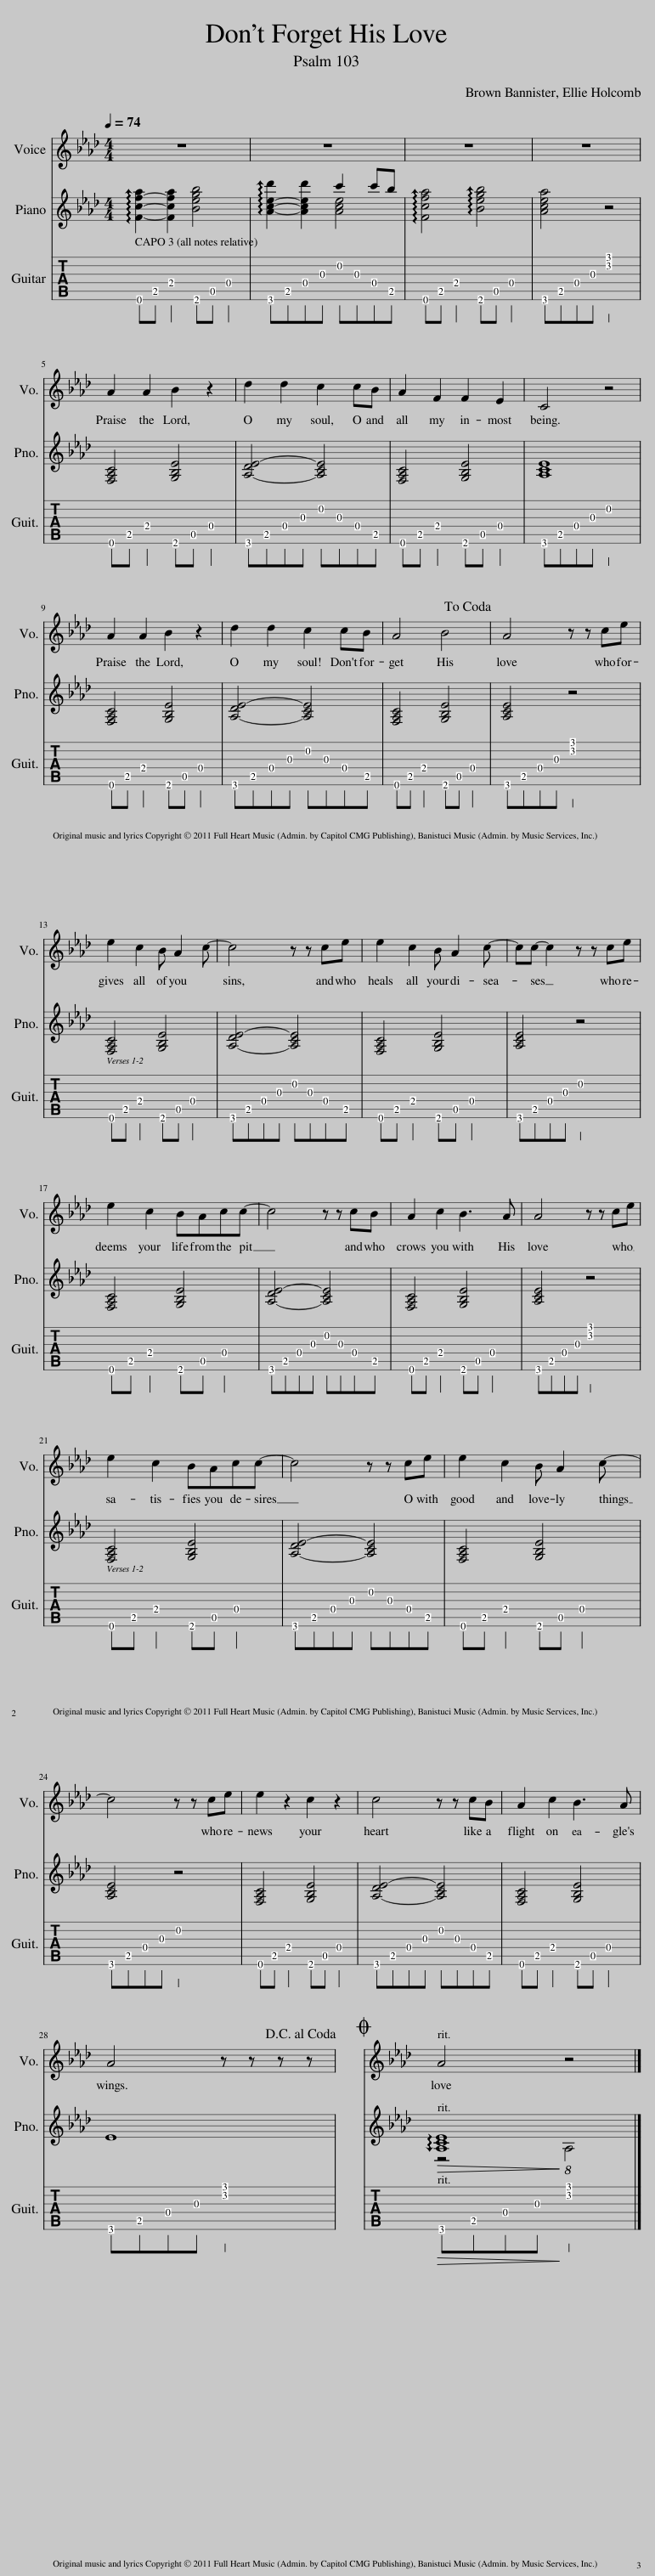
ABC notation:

X:1
%%score 1 ( 2 3 4 ) 5
L:1/8
Q:1/4=74
M:4/4
I:linebreak $
K:Ab
V:1 treble
V:2 treble
V:3 treble
V:4 treble
V:5 tab transpose=1 stafflines=6 strings=E2,A2,D3,G3,B3,E4
V:1
 z8 | z8 | z8 | z8 |$!mf! A2 A2 B2 z2 | %5
 d2 d2 c2 cB | A2 F2 F2 E2 | C4 z4 |$ A2 A2 B2 z2 | d2 d2 c2 cB | %10
 A4 B4!dacoda! | A4 z z ce |$ e2 c2 B A2 c- | c4 z z ce | e2 c2 B A2 c- | %15
 cc- c2 z z ce |$ e2 c2 BAcc- | c4 z z cB | A2 c2 B3 A | A4 z z ce |$ %20
 e2 c2 BAcc- | c4 z z ce | e2 c2 B A2 c- |$ c4 z z ce | e2 z2 c2 z2 | %25
 c4 z z cB | A2 c2 B3 A |$ A4 z z z z!D.C.! |O A4[Q:1/4=59] z4[Q:1/4=70][Q:1/4=66][Q:1/4=62] |] %29
V:2
!mf!!mf! !arpeggio![F-c-f-a]2 [Fcfa]2 [Begb]4 | !arpeggio![A-c-e-d']2 [Aced']2 c'2 c'b | !arpeggio![Fcfa]4 !arpeggio![Begb]4 | [Acea]4 z4 |$!mp! [F,A,C]4 [G,B,E]4 | %5
 [A,-DE-]4 [A,CE]4 | [F,A,C]4 [G,B,E]4 | [A,CE]8 |$ [F,A,C]4 [G,B,E]4 | [A,-DE-]4 [A,CE]4 | %10
 [F,A,C]4 [G,B,E]4 | [A,CE]4 z4 |$ [F,A,C]4 [G,B,E]4 | [A,-DE-]4 [A,CE]4 | [F,A,C]4 [G,B,E]4 | %15
 [A,CE]4 z4 |$ [F,A,C]4 [G,B,E]4 | [A,-DE-]4 [A,CE]4 | [F,A,C]4 [G,B,E]4 | [A,CE]4 z4 |$ %20
 [F,A,C]4 [G,B,E]4 | [A,-DE-]4 [A,CE]4 | [F,A,C]4 [G,B,E]4 |$ [A,CE]4 z4 | [F,A,C]4 [G,B,E]4 | %25
 [A,-DE-]4 [A,CE]4 | [F,A,C]4 [G,B,E]4 |$ E8 |!>(! !arpeggio![A,E]8!>)!!8vb)!!8vb(! |] %29
V:3
 x8 | x4 [Ace]4 | x8 | x8 |$ x8 | %5
 x8 | x8 | x8 |$ x8 | x8 | %10
 x8 | x8 |$ x8 | x8 | x8 | %15
 x8 |$ x8 | x8 | x8 | x8 |$ %20
 x8 | x8 | x8 |$ x8 | x8 | %25
 x8 | x8 |$ x8 | z4!pp!!8vb)!!8vb(! A,4 |] %29
V:4
 x8 | x8 | x8 | x8 |$ x8 | %5
 x8 | x8 | x8 |$ x8 | x8 | %10
 x8 | x8 |$ x8 | x8 | x8 | %15
 x8 |$ x8 | x8 | x8 | x8 |$ %20
 x8 | x8 | x8 |$ x8 | x8 | %25
 x8 | x8 |$ x8 | C8!8vb)!!8vb(! |] %29
V:5
[K:G]!mf! !6!_F,,!5!_C, !4!_F,2 !6!_G,,!5!__B, !4!__E,2 | !6!__A,,!5!_C,!4!__E,!3!__A, !2!_C!3!A,!4!E,!5!C, | !6!_F,,!5!_C, !4!_F,2 !6!_G,,!5!__B, !4!__E,2 | !6!__A,,!5!_C,!4!__E,!3!__A, [!2!__E!1!__A]4 |$!mp! !6!_F,,!5!_C, !4!_F,2 !6!_G,,!5!__B, !4!__E,2 | %5
 !6!__A,,!5!_C,!4!__E,!3!__A, !2!_C!3!A,!4!E,!5!C, | !6!_F,,!5!_C, !4!_F,2 !6!_G,,!5!__B, !4!__E,2 | !6!__A,,!5!_C,!4!__E,!3!__A, !2!_C4 |$ !6!_F,,!5!_C, !4!_F,2 !6!_G,,!5!__B, !4!__E,2 | !6!__A,,!5!_C,!4!__E,!3!__A, !2!_C!3!A,!4!E,!5!C, | %10
 !6!_F,,!5!_C, !4!_F,2 !6!_G,,!5!__B, !4!__E,2 | !6!__A,,!5!_C,!4!__E,!3!__A, [!2!__E!1!__A]4 |$ !6!_F,,!5!_C, !4!_F,2 !6!_G,,!5!__B, !4!__E,2 | !6!__A,,!5!_C,!4!__E,!3!__A, !2!_C!3!A,!4!E,!5!C, | !6!_F,,!5!_C, !4!_F,2 !6!_G,,!5!__B, !4!__E,2 | %15
 !6!__A,,!5!_C,!4!__E,!3!__A, !2!_C4 |$ !6!_F,,!5!_C, !4!_F,2 !6!_G,,!5!__B, !4!__E,2 | !6!__A,,!5!_C,!4!__E,!3!__A, !2!_C!3!A,!4!E,!5!C, | !6!_F,,!5!_C, !4!_F,2 !6!_G,,!5!__B, !4!__E,2 | !6!__A,,!5!_C,!4!__E,!3!__A, [!2!__E!1!__A]4 |$ %20
 !6!_F,,!5!_C, !4!_F,2 !6!_G,,!5!__B, !4!__E,2 | !6!__A,,!5!_C,!4!__E,!3!__A, !2!_C!3!A,!4!E,!5!C, | !6!_F,,!5!_C, !4!_F,2 !6!_G,,!5!__B, !4!__E,2 |$ !6!__A,,!5!_C,!4!__E,!3!__A, !2!_C4 | !6!_F,,!5!_C, !4!_F,2 !6!_G,,!5!__B, !4!__E,2 | %25
 !6!__A,,!5!_C,!4!__E,!3!__A, !2!_C!3!A,!4!E,!5!C, | !6!_F,,!5!_C, !4!_F,2 !6!_G,,!5!__B, !4!__E,2 |$ !6!__A,,!5!_C,!4!__E,!3!__A, [!2!__E!1!__A]4 |!>(! !6!__A,,!5!_C,!p!!4!__E,!3!__A,!>)!!pp! [!2!__E!1!__A]4 |] %29
